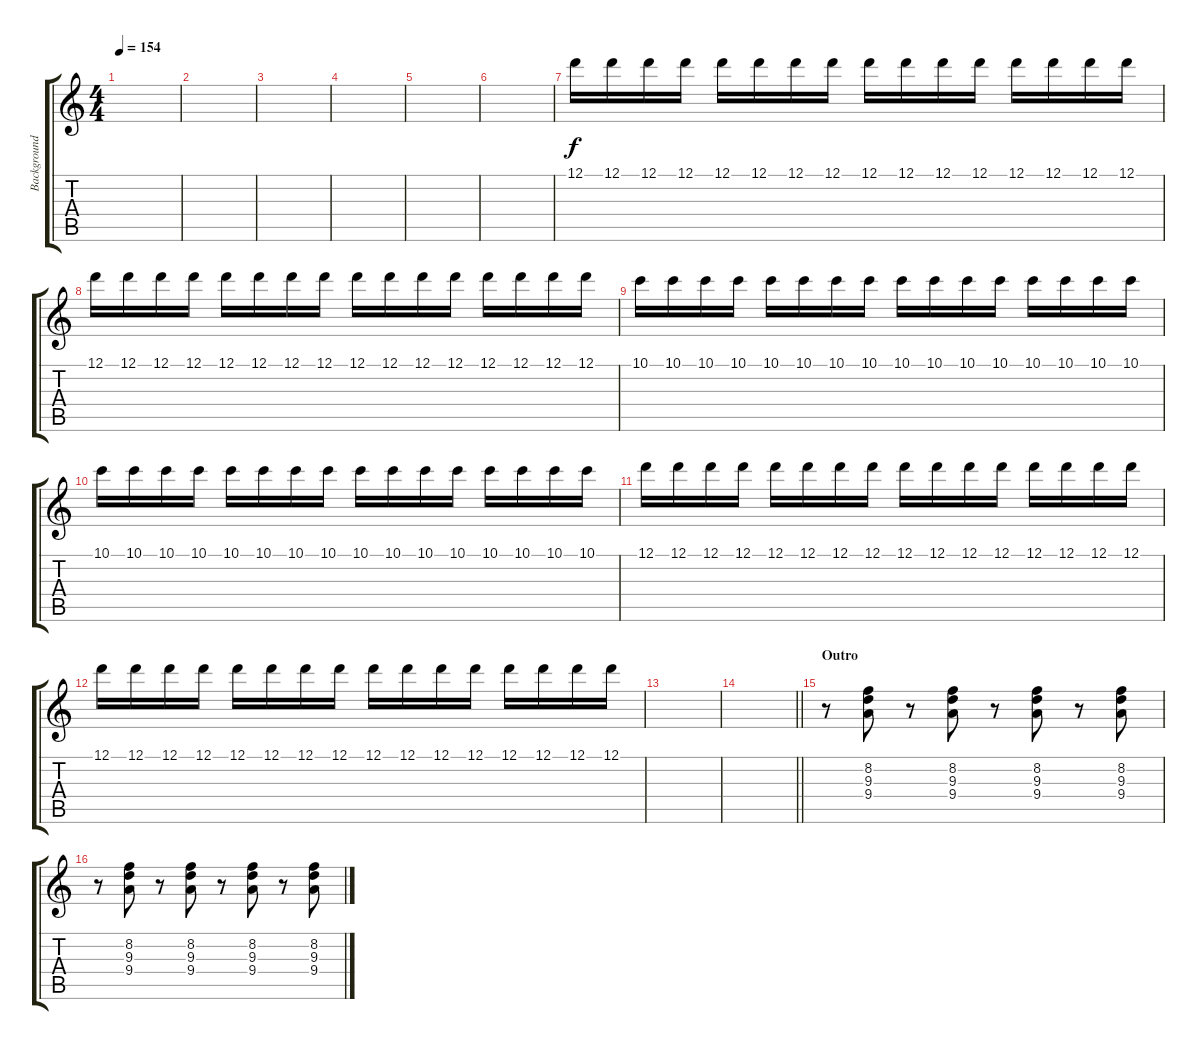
\track ("Background Guitar (Dan Jacobs)" "Background") {instrument distortionguitar}
\staff {score tabs}
\tuning (D4 A3 F3 C3 G2 C2) {hide}
\ts (4 4)
\tempo 154
\clef g2
\ks c
|
|
|
|
|
|
12.1.16{volume 8} 12.1.16 12.1.16 12.1.16 12.1.16 12.1.16 12.1.16 12.1.16 12.1.16 12.1.16 12.1.16 12.1.16 12.1.16 12.1.16 12.1.16 12.1.16 |
12.1.16 12.1.16 12.1.16 12.1.16 12.1.16 12.1.16 12.1.16 12.1.16 12.1.16 12.1.16 12.1.16 12.1.16 12.1.16 12.1.16 12.1.16 12.1.16 |
10.1.16 10.1.16 10.1.16 10.1.16 10.1.16 10.1.16 10.1.16 10.1.16 10.1.16 10.1.16 10.1.16 10.1.16 10.1.16 10.1.16 10.1.16 10.1.16 |
10.1.16 10.1.16 10.1.16 10.1.16 10.1.16 10.1.16 10.1.16 10.1.16 10.1.16 10.1.16 10.1.16 10.1.16 10.1.16 10.1.16 10.1.16 10.1.16 |
12.1.16 12.1.16 12.1.16 12.1.16 12.1.16 12.1.16 12.1.16 12.1.16 12.1.16 12.1.16 12.1.16 12.1.16 12.1.16 12.1.16 12.1.16 12.1.16 |
12.1.16 12.1.16 12.1.16 12.1.16 12.1.16 12.1.16 12.1.16 12.1.16 12.1.16 12.1.16 12.1.16 12.1.16 12.1.16 12.1.16 12.1.16 12.1.16 |
|
\barLineRight lightlight
|
\section ("" "Outro")
r.8{volume 6} (8.2 9.3 9.4).8 r.8 (8.2 9.3 9.4).8 r.8 (8.2 9.3 9.4).8 r.8 (8.2 9.3 9.4).8 |
r.8 (8.2 9.3 9.4).8 r.8 (8.2 9.3 9.4).8 r.8 (8.2 9.3 9.4).8 r.8 (8.2 9.3 9.4).8
